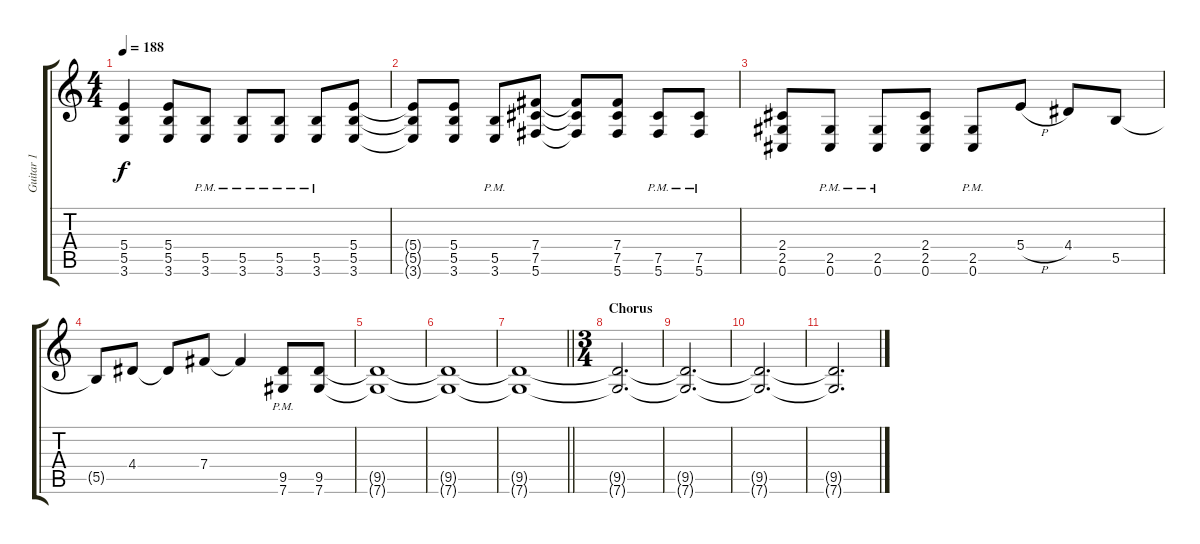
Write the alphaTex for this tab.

\track ("Guitar 1" "Guitar 1") {instrument distortionguitar}
\staff {score tabs}
\tuning (Db4 Ab3 E3 B2 Gb2 Db2) {hide}
\ts (4 4)
\tempo 188
\clef g2
\ks c
(5.4 5.5 3.6).4{dy f} (5.4 5.5 3.6).8 (5.5{pm} 3.6{pm}).8 (5.5{pm} 3.6{pm}).8 (5.5{pm} 3.6{pm}).8 (5.5{pm} 3.6{pm}).8 (5.4 5.5 3.6).8 |
(5.4{t} 5.5{t} 3.6{t}).8 (5.4 5.5 3.6).8 (5.5{pm} 3.6{pm}).8 (7.4 7.5 5.6).8 (7.4{t} 7.5{t} 5.6{t}).8 (7.4 7.5 5.6).8 (7.5{pm} 5.6{pm}).8 (7.5{pm} 5.6{pm}).8 |
(2.4 2.5 0.6).8 (2.5{pm} 0.6{pm}).8 (2.5{pm} 0.6{pm}).8 (2.4 2.5 0.6).8 (2.5{pm} 0.6{pm}).8 5.4{h}.8 4.4.8 5.5.8 |
5.5{t}.8 4.4.8 4.4{t}.8 7.4.8 7.4{t}.4 (9.5{pm} 7.6{pm}).8 (9.5 7.6).8 |
(9.5{t} 7.6{t}).1 |
(9.5{t} 7.6{t}).1 |
\barLineRight lightlight
(9.5{t} 7.6{t}).1 |
\ts (3 4)
\section ("" "Chorus")
(9.5{t} 7.6{t}).2{d volume 0} |
(9.5{t} 7.6{t}).2{d} |
(9.5{t} 7.6{t}).2{d} |
(9.5{t} 7.6{t}).2{d}
